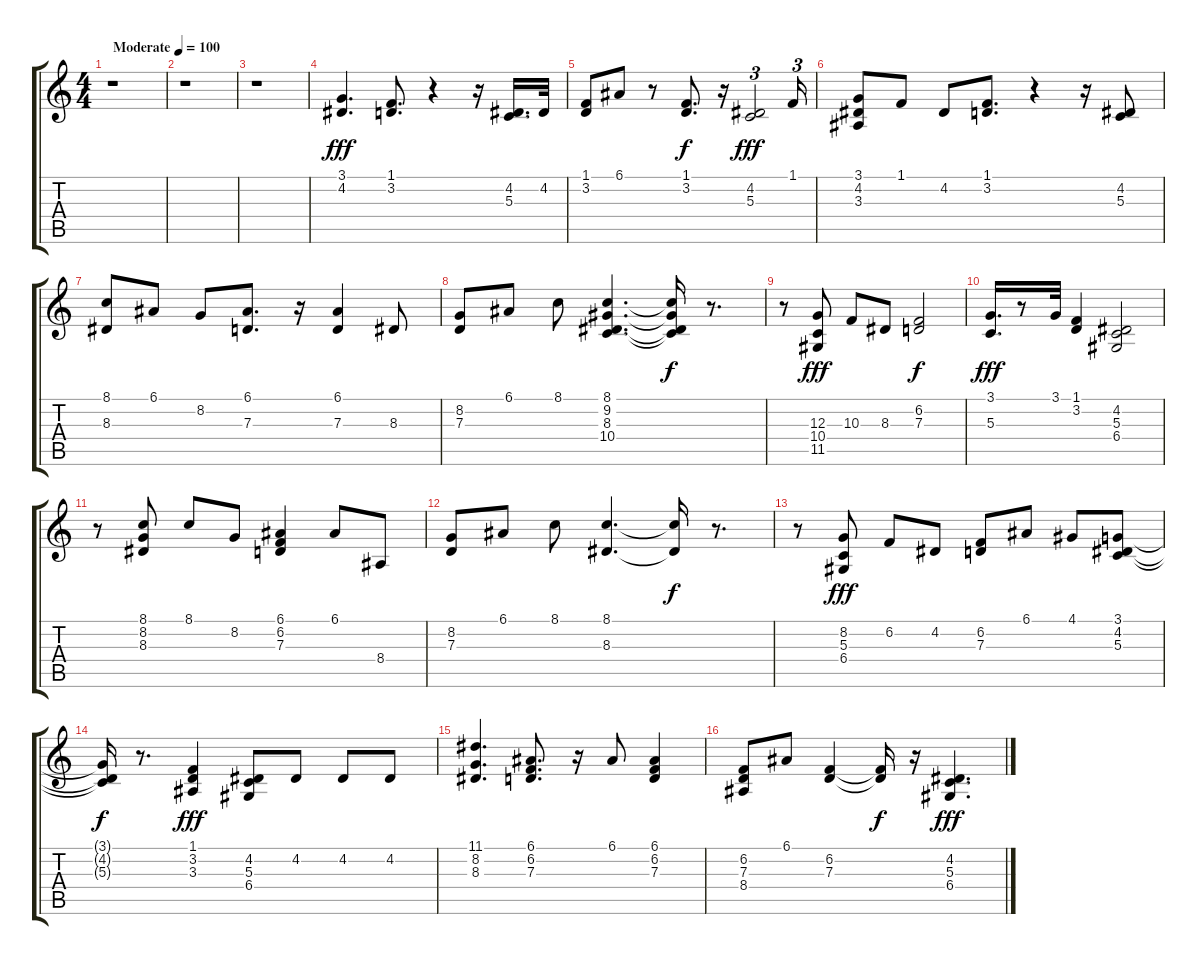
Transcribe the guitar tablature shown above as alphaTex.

\track "" {instrument electricgrandpiano}
\staff {score tabs}
\tuning (E4 B3 G3 D3 A2 E2) {hide}
\ts (4 4)
\tempo (100 "Moderate")
\clef g2
\ks c
r.1{dy fff instrument electricgrandpiano} |
r.1 |
r.1 |
(3.1 4.2).4{d balance 8} (1.1 3.2).8{d} r.4 r.16 (4.2 5.3).16{d} 4.2.32 |
(1.1 3.2).8 6.1.8 r.8 (1.1 3.2).8{d dy f} r.16 (4.2 5.3).2{tu (3 2) dy fff} 1.1.16{tu (3 2)} |
(3.1 4.2 3.3).8 1.1.8 4.2.8 (1.1 3.2).8{d} r.4 r.16 (4.2 5.3).8 |
(8.1 8.3).8 6.1.8 8.2.8 (6.1 7.3).8{d} r.16 (6.1 7.3).4 8.3.8 |
(8.2 7.3).8 6.1.8 8.1.8 (8.1 9.2 8.3 10.4).4{d} (8.1{t} 9.2{t} 8.3{t} 10.4{t}).16{dy f} r.8{d} |
r.8 (12.3 10.4 11.5).8{dy fff} 10.3.8 8.3.8 (6.2 7.3).2{dy f} |
(3.1 5.3).16{d dy fff} r.8 3.1.32 (1.1 3.2).4 (4.2 5.3 6.4).2 |
r.8 (8.1 8.2 8.3).8 8.1.8 8.2.8 (6.1 6.2 7.3).4 6.1.8 8.4.8 |
(8.2 7.3).8 6.1.8 8.1.8 (8.1 8.3).4{d} (8.1{t} 8.3{t}).16{dy f} r.8{d} |
r.8 (8.2 5.3 6.4).8{dy fff} 6.2.8 4.2.8 (6.2 7.3).8 6.1.8 4.1.8 (3.1 4.2 5.3).8 |
(3.1{t} 4.2{t} 5.3{t}).16{dy f} r.8{d} (1.1 3.2 3.3).4{dy fff} (4.2 5.3 6.4).8 4.2.8 4.2.8 4.2.8 |
(11.1 8.2 8.3).4{d} (6.1 6.2 7.3).8{d} r.16 6.1.8 (6.1 6.2 7.3).4 |
(6.2 7.3 8.4).8 6.1.8 (6.2 7.3).4 (6.2{t} 7.3{t}).16{dy f} r.16 (4.2 5.3 6.4).4{d dy fff}
